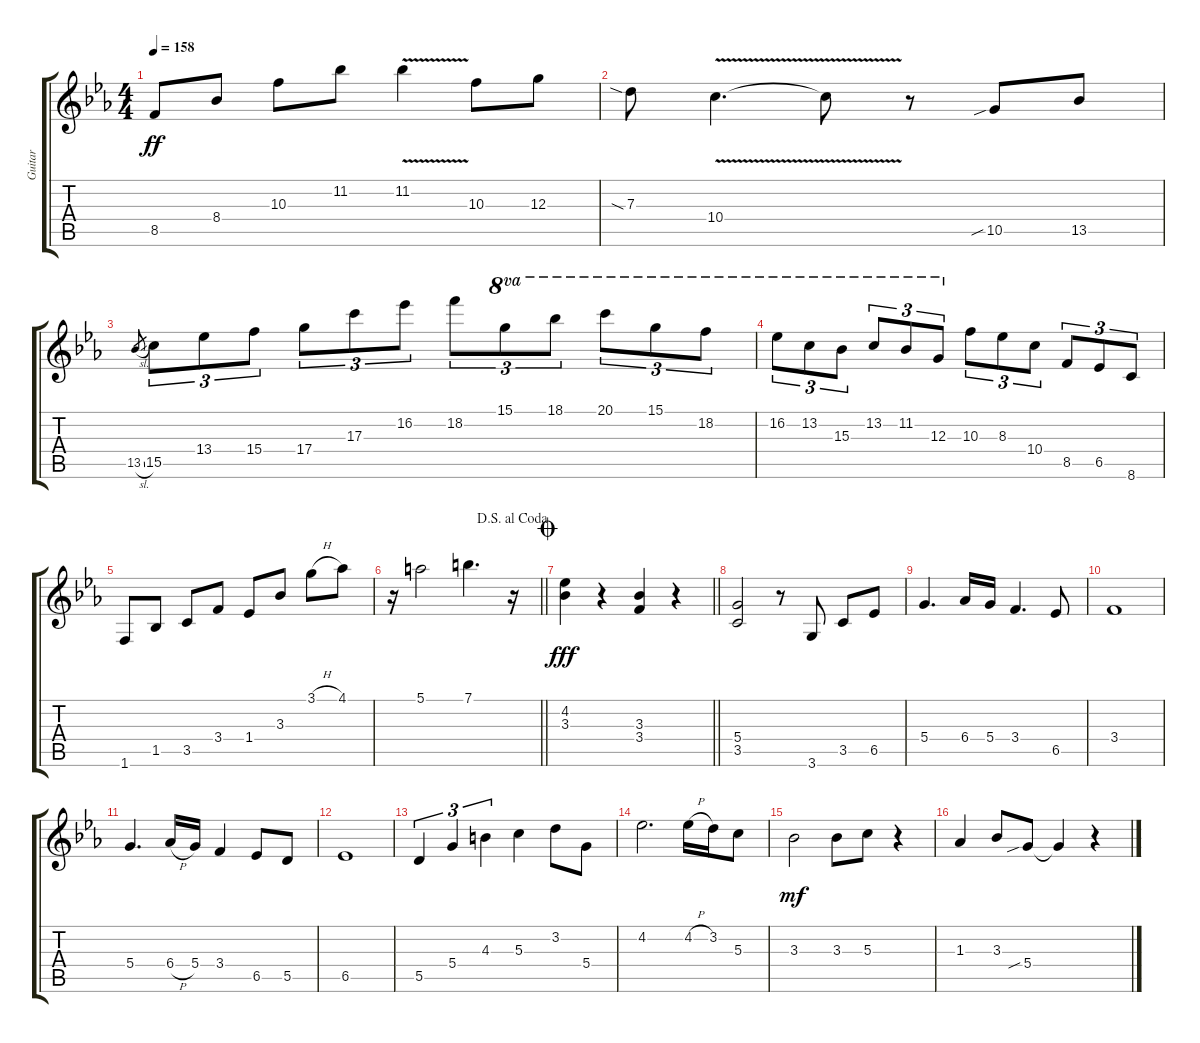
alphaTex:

\track ("Guitar" "Guitar") {instrument overdrivenguitar}
\staff {score tabs}
\tuning (E4 B3 G3 D3 A2 E2) {hide}
\ts (4 4)
\tempo 158
\clef g2
\ks eb
8.5.8{dy ff} 8.4.8 10.3.8 11.2.8 11.2{v}.4 10.3.8 12.3.8 |
7.3{sia}.8 10.4{v}.4{d} 10.4{t}.8 r.8 10.5{sib}.8 13.5.8 |
13.5{sl}.8{gr} 15.5.8{tu (3 2)} 13.4.8{tu (3 2)} 15.4.8{tu (3 2)} 17.4.8{tu (3 2)} 17.3.8{tu (3 2)} 16.2.8{tu (3 2)} 18.2.8{tu (3 2)} 15.1.8{tu (3 2) ot 8va} 18.1.8{tu (3 2) ot 8va} 20.1.8{tu (3 2) ot 8va} 15.1.8{tu (3 2) ot 8va} 18.2.8{tu (3 2) ot 8va} |
16.2.8{tu (3 2) ot 8va} 13.2.8{tu (3 2) ot 8va} 15.3.8{tu (3 2) ot 8va} 13.2.8{tu (3 2) ot 8va} 11.2.8{tu (3 2) ot 8va} 12.3.8{tu (3 2) ot 8va} 10.3.8{tu (3 2)} 8.3.8{tu (3 2)} 10.4.8{tu (3 2)} 8.5.8{tu (3 2)} 6.5.8{tu (3 2)} 8.6.8{tu (3 2)} |
1.6.8 1.5.8 3.5.8 3.4.8 1.4.8 3.3.8 3.1{h}.8 4.1.8 |
\jump dalsegnoalcoda
\barLineRight lightlight
r.16 5.1.2 7.1.4{d} r.16 |
\jump coda
\barLineRight lightlight
(4.2 3.3).4{dy fff} r.4 (3.3 3.4).4 r.4 |
(5.4 3.5).2 r.8 3.6.8 3.5.8 6.5.8 |
5.4.4{d} 6.4.16 5.4.16 3.4.4{d} 6.5.8 |
3.4.1 |
5.4.4{d} 6.4{h}.16 5.4.16 3.4.4 6.5.8 5.5.8 |
6.5.1 |
5.5.4{tu (3 2)} 5.4.4{tu (3 2)} 4.3.4{tu (3 2)} 5.3.4 3.2.8 5.4.8 |
4.2.2{d} 4.2{h}.16 3.2.16 5.3.8 |
3.3.2{dy mf} 3.3.8 5.3.8 r.4 |
1.3.4 3.3.8 5.4{sib}.8 5.4{t}.4 r.4
